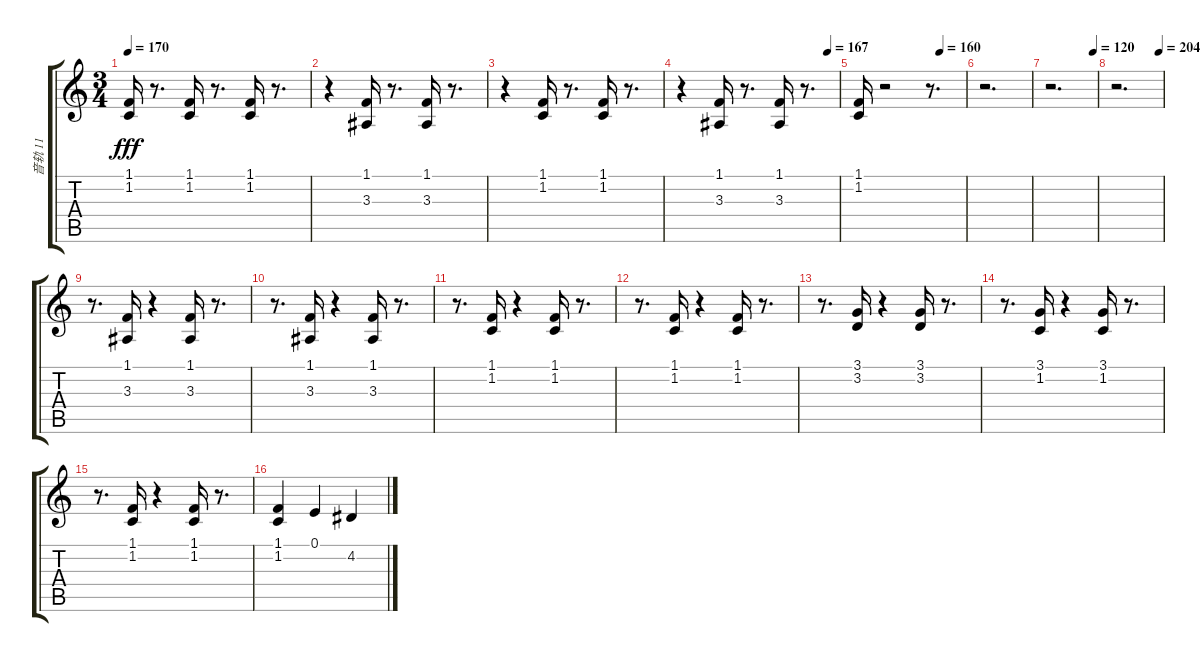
\track ("音轨 11" "音轨 11") {instrument frenchhorn}
\staff {score tabs}
\tuning (E4 B3 G3 D3 A2 E2) {hide}
\ts (3 4)
\tempo 170
\clef g2
\ks c
(1.1 1.2).16{dy fff} r.8{d} (1.1 1.2).16 r.8{d} (1.1 1.2).16 r.8{d} |
r.4 (1.1 3.3).16 r.8{d} (1.1 3.3).16 r.8{d} |
r.4 (1.1 1.2).16 r.8{d} (1.1 1.2).16 r.8{d} |
\tempo (167 0.9305555555555556)
r.4 (1.1 3.3).16 r.8{d} (1.1 3.3).16 r.8{d} |
\tempo (160 0.7638888888888888)
(1.1 1.2).16 r.2 r.8{d} |
r.2{d} |
\tempo (120 0.9305555555555556)
r.2{d} |
\tempo (204 0.9305555555555556)
r.2{d} |
r.8{d} (1.1 3.3).16 r.4 (1.1 3.3).16 r.8{d} |
r.8{d} (1.1 3.3).16 r.4 (1.1 3.3).16 r.8{d} |
r.8{d} (1.1 1.2).16 r.4 (1.1 1.2).16 r.8{d} |
r.8{d} (1.1 1.2).16 r.4 (1.1 1.2).16 r.8{d} |
r.8{d} (3.1 3.2).16 r.4 (3.1 3.2).16 r.8{d} |
r.8{d} (3.1 1.2).16 r.4 (3.1 1.2).16 r.8{d} |
r.8{d} (1.1 1.2).16 r.4 (1.1 1.2).16 r.8{d} |
(1.1 1.2).4 0.1.4 4.2.4
